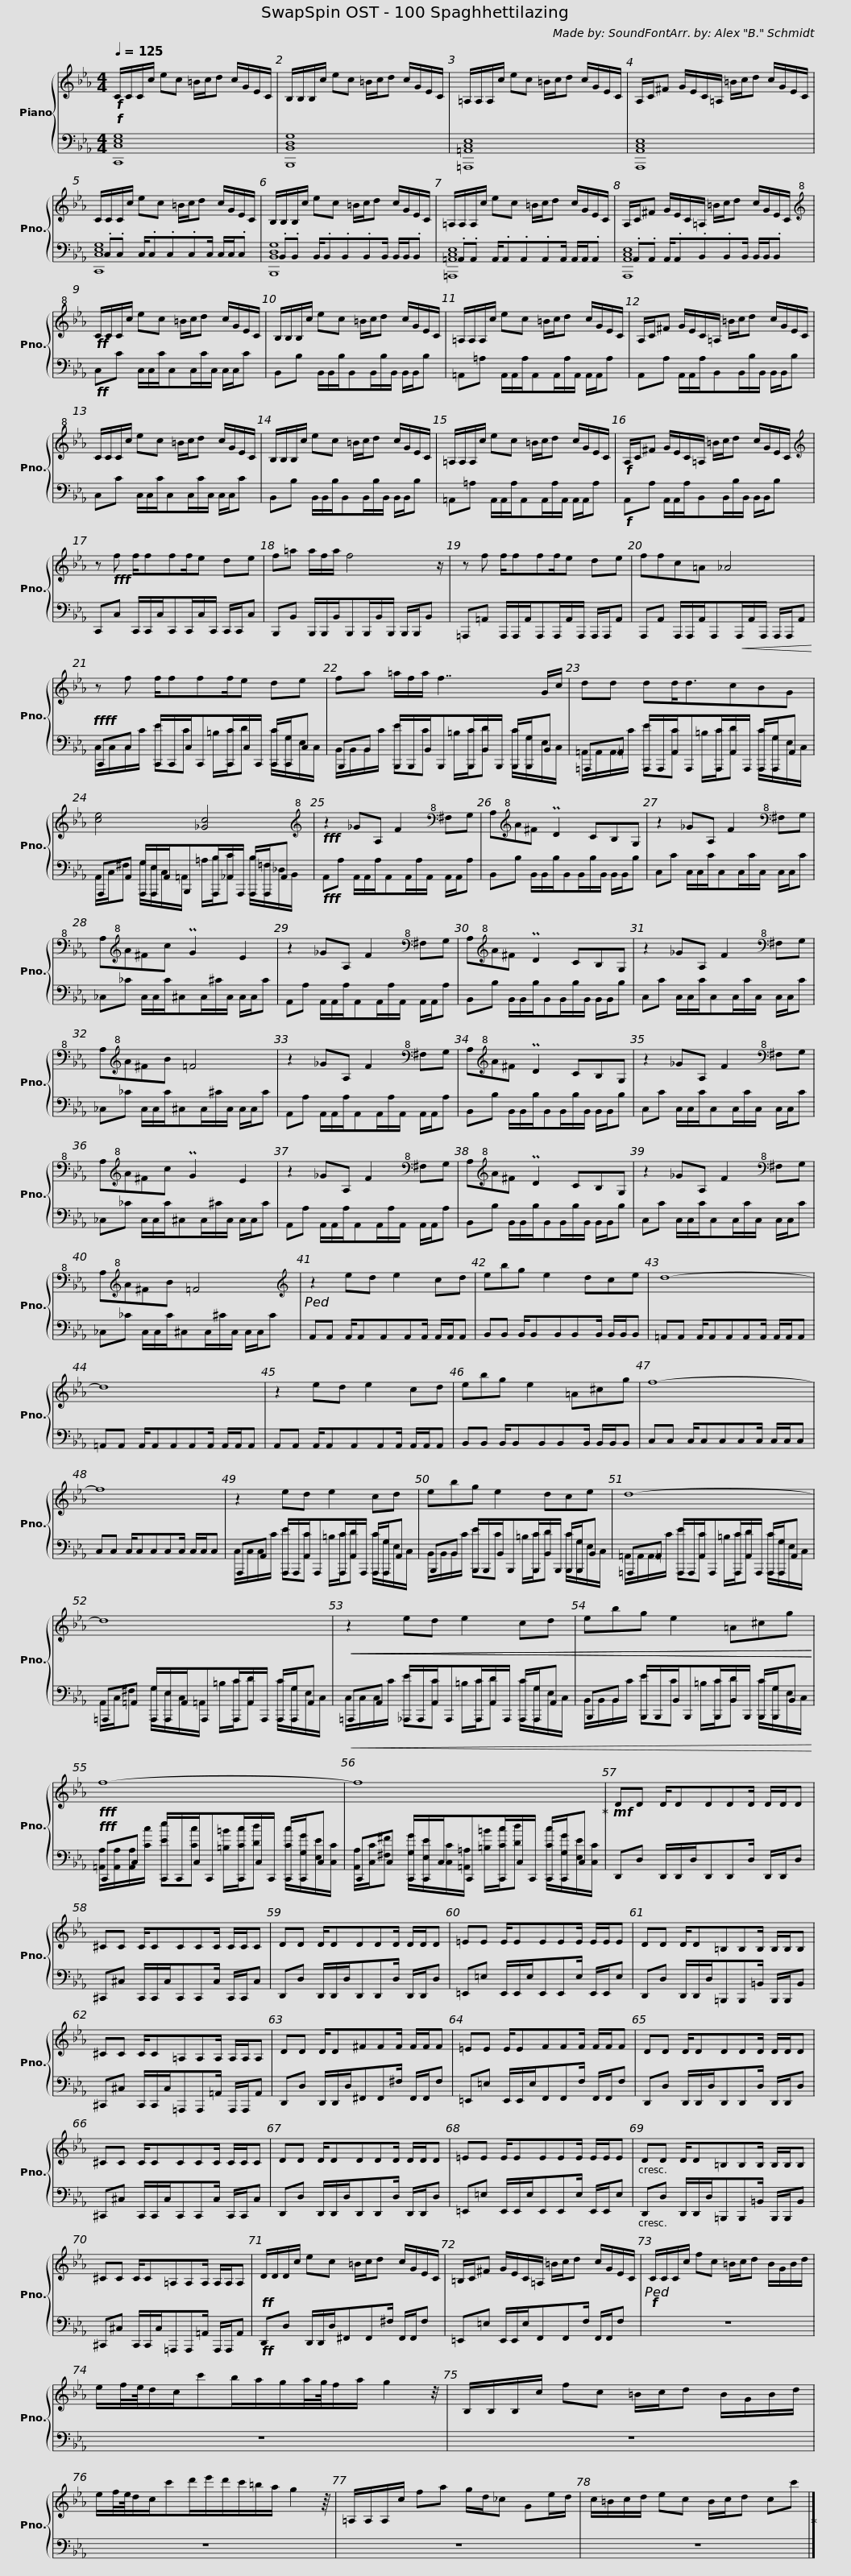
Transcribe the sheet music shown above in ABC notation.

X:1
%%score { 1 | ( 2 3 4 ) }
L:1/8
Q:1/4=125
M:4/4
I:linebreak $
K:Eb
V:1 treble
V:2 bass
V:3 bass
V:4 bass
V:1
!f! C/C/C/c/ ec =B/c/d c/G/E/C/ | B,/B,/B,/c/ ec =B/c/d c/G/E/C/ | =A,/A,/A,/c/ ec =B/c/d c/G/E/C/ |$ A,/C/^F G/E/C/=A,/ =B/c/d c/G/E/C/ | C/C/C/c/ ec =B/c/d c/G/E/C/ |$ %5
 B,/B,/B,/c/ ec =B/c/d c/G/E/C/ | =A,/A,/A,/c/ ec =B/c/d c/G/E/C/ |$ A,/C/^F G/E/C/=A,/ =B/c/d c/G/E/C/ |[K:treble+8]!ff! C/C/C/c/ ec =B/c/d c/G/E/C/ |$ B,/B,/B,/c/ ec =B/c/d c/G/E/C/ | %10
 =A,/A,/A,/c/ ec =B/c/d c/G/E/C/ |$ A,/C/^F G/E/C/=A,/ =B/c/d c/G/E/C/ | C/C/C/c/ ec =B/c/d c/G/E/C/ |$ B,/B,/B,/c/ ec =B/c/d c/G/E/C/ | =A,/A,/A,/c/ ec =B/c/d c/G/E/C/ |$ %15
!f! A,/C/^F G/E/C/=A,/ =B/c/d c/G/E/C/ |[K:treble] z!fff! f f/fff/e de |$ f=a a/f/a/ f4 z/ | z f f/fff/e de | ffc=A _A4 |$ %20
 z f f/fff/e de | fa =a/f/a/ f7/2 G/c/ |$ dd dd<dcBG | [ce]4 [_Gc]4 |$[K:treble+8]!fff! z2 _GA, F2[K:bass+8] ^F,G, | %25
 A,[K:treble+8]A^F PD2 CB,G, | z2 _GA, F2[K:bass+8] ^F,G, |$ A,[K:treble+8]A^Fc PG2 E2 | z2 _GA, F2[K:bass+8] ^F,G, | A,[K:treble+8]A^F PD2 CB,G, |$ %30
 z2 _GA, F2[K:bass+8] ^F,G, | A,[K:treble+8]A^FB =F4 | z2 _GA, F2[K:bass+8] ^F,G, |$ A,[K:treble+8]A^F PD2 CB,G, | z2 _GA, F2[K:bass+8] ^F,G, | %35
 A,[K:treble+8]A^Fc PG2 E2 |$ z2 _GA, F2[K:bass+8] ^F,G, | A,[K:treble+8]A^F PD2 CB,G, | z2 _GA, F2[K:bass+8] ^F,G, |$ A,[K:treble+8]A^FB =F4 | %40
[K:treble]!ped! z2 ed e2 cd | ebg e2 dce |$ d8- | d8 | z2 ed e2 cd | %45
 ebg e2 =A^cg |$ f8- | f8 | z2 ed e2 cd |$ ebg e2 dce | %50
 d8- |$ d8 |!<(!!<(! z2 ed e2 cd |$ ebg e2 =A^cg!<)!!<)! |!fff! f8- |$ %55
 f8!ped-up! |!mf! DD D/DDDD/ D/D/D |$ ^CC C/CCCC/ C/C/C | DD D/DDDD/ D/D/D | =EE E/EEEE/ E/E/E |$ %60
 DD D/D=B,B,B,/ B,/B,/B, | ^CC C/C=A,A,A,/ A,/A,/A, | DD D/D^FFF/ F/F/F |$ =EE E/EFFF/ F/F/F | DD D/DDDD/ D/D/D | %65
 ^CC C/CCCC/ C/C/C |$ DD D/DDDD/ D/D/D | =EE E/EEEE/ E/E/E | DD D/D=B,B,B,/ B,/B,/B, |$ ^CC C/C=A,A,A,/ A,/A,/A, | %70
!ff! D/D/D/c/ ec =B/c/d c/G/E/C/ |$ =B,/C/^F G/E/C/=A,/ =B/c/d c/G/E/C/ |!f!!ped! C/C/C/c/ fc =B/c/d B/G/B/d/ |$ e/f/4e/8d/c/c'b/a/g/a/4g/8f/a/ g2 z/4 | B,/B,/B,/c/ fc =B/c/d B/G/B/d/ | %75
 e/f/4e/8d/c/c'd'/e'/d'/c'/=b/a/ g2 z/8 |$ =A,/A,/A,/c/ fa g/d/_c Ge/d/ | c/=B/c/d/ ec B/c/d cc'!ped-up! |] %78
V:2
!f! [C,E,G,]8 | [B,,D,G,]8 | [=A,,C,E,]8 |$ [A,,C,E,]8 | .C,.C, C,/.C,.C,.C,C,/ C,/C,/.C, |$ %5
 .B,,.B,, B,,/.B,,.B,,.B,,B,,/ B,,/B,,/.B,, | .=A,,.A,, A,,/.A,,.A,,.A,,A,,/ A,,/A,,/.A,, |$ .A,,.A,, A,,/.A,,.B,,.B,,B,,/ B,,/B,,/.B,, |!ff! C,C C,/C,/C/C,C,/C/C,/ C,/C,/C |$ B,,B, B,,/B,,/B,/B,,B,,/B,/B,,/ B,,/B,,/B, | %10
 =A,,=A, A,,/A,,/A,/A,,A,,/A,/A,,/ A,,/A,,/A, |$ A,,A, A,,/A,,/A,/B,,B,,/B,/B,,/ B,,/B,,/B, | C,C C,/C,/C/C,C,/C/C,/ C,/C,/C |$ B,,B, B,,/B,,/B,/B,,B,,/B,/B,,/ B,,/B,,/B, | =A,,=A, A,,/A,,/A,/A,,A,,/A,/A,,/ A,,/A,,/A, |$ %15
!f! A,,A, A,,/A,,/A,/B,,B,,/B,/B,,/ B,,/B,,/B, | C,,C, C,,/C,,/C,/C,,C,,/C,/C,,/ C,,/C,,/C, |$ B,,,B,, B,,,/B,,,/B,,/B,,,B,,,/B,,/B,,,/ B,,,/B,,,/B,, | =A,,,=A,, A,,,/A,,,/A,,/A,,,A,,,/A,,/A,,,/ A,,,/A,,,/A,, | A,,,A,, A,,,/A,,,/A,,/A,,,!<(!A,,,/A,,/A,,,/ A,,,/A,,,/A,,!<)! |$ %20
!ffff! C,,C, C,,/C,,/C,/C,,C,,/C,/C,,/ C,,/C,,/C, | B,,,B,, B,,,/B,,,/B,,/B,,,B,,,/B,,/B,,,/ B,,,/B,,,/B,, |$ =A,,,=A,, A,,,/A,,,/A,,/A,,,A,,,/A,,/A,,,/ A,,,/A,,,/A,, | A,,,A,, A,,,/A,,,/A,,/B,,,A,,,/_A,,/A,,,/ A,,,/A,,,/A,, |$!fff! A,,A, A,,/A,,/A,/A,,A,,/A,/A,,/ A,,/A,,/A, | %25
 B,,B, B,,/B,,/B,/B,,B,,/B,/B,,/ B,,/B,,/B, | C,C C,/C,/C/C,C,/C/C,/ C,/C,/C |$ _C,_C C,/C,/C/^C,C,/^C/C,/ C,/C,/C | A,,A, A,,/A,,/A,/A,,A,,/A,/A,,/ A,,/A,,/A, | B,,B, B,,/B,,/B,/B,,B,,/B,/B,,/ B,,/B,,/B, |$ %30
 C,C C,/C,/C/C,C,/C/C,/ C,/C,/C | _C,_C C,/C,/C/^C,C,/^C/C,/ C,/C,/C | A,,A, A,,/A,,/A,/A,,A,,/A,/A,,/ A,,/A,,/A, |$ B,,B, B,,/B,,/B,/B,,B,,/B,/B,,/ B,,/B,,/B, | C,C C,/C,/C/C,C,/C/C,/ C,/C,/C | %35
 _C,_C C,/C,/C/^C,C,/^C/C,/ C,/C,/C |$ A,,A, A,,/A,,/A,/A,,A,,/A,/A,,/ A,,/A,,/A, | B,,B, B,,/B,,/B,/B,,B,,/B,/B,,/ B,,/B,,/B, | C,C C,/C,/C/C,C,/C/C,/ C,/C,/C |$ _C,_C C,/C,/C/^C,C,/^C/C,/ C,/C,/C | %40
 A,,A,, A,,/A,,A,,A,,A,,/ A,,/A,,/A,, | B,,B,, B,,/B,,B,,B,,B,,/ B,,/B,,/B,, |$ =A,,A,, A,,/A,,A,,A,,A,,/ A,,/A,,/A,, | =A,,A,, A,,/A,,A,,A,,A,,/ A,,/A,,/A,, | A,,A,, A,,/A,,A,,A,,A,,/ A,,/A,,/A,, | %45
 B,,B,, B,,/B,,B,,B,,B,,/ B,,/B,,/B,, |$ C,C, C,/C,C,C,C,/ C,/C,/C, | C,C, C,/C,C,C,C,/ C,/C,/C, | A,,,A,, A,,,/A,,,/A,,/A,,,A,,,/A,,/A,,,/ A,,,/A,,,/A,, |$ B,,,B,, B,,,/B,,,/B,,/B,,,B,,,/B,,/B,,,/ B,,,/B,,,/B,, | %50
 =A,,,=A,, A,,,/A,,,/A,,/A,,,A,,,/A,,/A,,,/ A,,,/A,,,/A,, |$ =A,,,=A,, A,,,/A,,,/A,,/A,,,A,,,/A,,/A,,,/ A,,,/A,,,/A,, |!<(! =A,,,A,, _A,,,/A,,,/A,,/A,,,A,,,/A,,/A,,,/ A,,,/A,,,/A,, |$ B,,,B,, B,,,/B,,,/B,,/B,,,B,,,/B,,/B,,,/ B,,,/B,,,/B,,!<)! |!fff! C,,C, C,,/C,,/C,/C,,C,,/C,/C,,/ C,,/C,,/C, |$ %55
 C,,C, C,,/C,,/C,/C,,C,,/C,/C,,/ C,,/C,,/C, | D,,D, D,,/D,,/D,/D,,D,,D,/ D,,/D,,/D, |$ ^C,,^C, C,,/C,,/C,/C,,C,,C,/ C,,/C,,/C, | D,,D, D,,/D,,/D,/D,,D,,D,/ D,,/D,,/D, | =E,,=E, E,,/E,,/E,/E,,E,,E,/ E,,/E,,/E, |$ %60
 D,,D, D,,/D,,/D,/=B,,,B,,,=B,,/ B,,,/B,,,/B,, | ^C,,^C, C,,/C,,/C,/=A,,,A,,,=A,,/ A,,,/A,,,/A,, | D,,D, D,,/D,,/D,/^F,,F,,^F,/ F,,/F,,/F, |$ =E,,=E, E,,/E,,/E,/F,,F,,F,/ F,,/F,,/F, | D,,D, D,,/D,,/D,/D,,D,,D,/ D,,/D,,/D, | %65
 ^C,,^C, C,,/C,,/C,/C,,C,,C,/ C,,/C,,/C, |$ D,,D, D,,/D,,/D,/D,,D,,D,/ D,,/D,,/D, | =E,,=E, E,,/E,,/E,/E,,E,,E,/ E,,/E,,/E, | D,,D, D,,/D,,/D,/=B,,,B,,,=B,,/ B,,,/B,,,/B,, |$ ^C,,^C, C,,/C,,/C,/=A,,,A,,,=A,,/ A,,,/A,,,/A,, | %70
!ff! D,,D, D,,/D,,/D,/^F,,F,,^F,/ F,,/F,,/F, |$ =E,,=E, E,,/E,,/E,/F,,F,,F,/ F,,/F,,/F, | z8 |$ z8 | z8 | %75
 z8 |$ z8 | z8 |] %78
V:3
 C,,8 | B,,,8 | =A,,,8 |$ A,,,8 | [C,E,G,]8 |$ %5
 [B,,D,G,]8 | [=A,,C,E,]8 |$ [A,,C,E,]8 | x8 |$ x8 | %10
 x8 |$ x8 | x8 |$ x8 | x8 |$ %15
 x8 | x8 |$ x8 | x8 | x8 |$ %20
 C,/C,/C,/C/ EC =B,/C/D C/G,/E,/C,/ | B,,/B,,/B,,/C/ EC =B,/C/D C/G,/E,/C,/ |$ =A,,/A,,/A,,/C/ EC =B,/C/D C/G,/E,/C,/ | A,,/C,/^F, G,/E,/C,/=A,,/ =A,/B,/C B,/=F,/_D,/B,,/ |$ x8 | %25
 x8 | x8 |$ x8 | x8 | x8 |$ %30
 x8 | x8 | x8 |$ x8 | x8 | %35
 x8 |$ x8 | x8 | x8 |$ x8 | %40
 x8 | x8 |$ x8 | x8 | x8 | %45
 x8 |$ x8 | x8 | C,/C,/C,/C/ EC =B,/C/D C/G,/E,/C,/ |$ B,,/B,,/B,,/C/ EC =B,/C/D C/G,/E,/C,/ | %50
 =A,,/A,,/A,,/C/ EC =B,/C/D C/G,/E,/C,/ |$ A,,/C,/^F, G,/E,/C,/=A,,/ =B,/C/D C/G,/E,/C,/ | C,/C,/C,/C/ EC =B,/C/D C/G,/E,/C,/ |$ B,,/B,,/B,,/C/ EC =B,/C/D C/G,/E,/C,/ | [=A,,A,]/[A,,A,]/[A,,A,]/[Cc]/ [Ee][Cc] [=B,=B]/[Cc]/[Dd] [Cc]/[G,G]/[E,E]/[C,C]/ |$ %55
 [A,,A,]/[C,C]/[^F,^F] [G,G]/[E,E]/[C,C]/[=A,,=A,]/ [=B,=B]/[Cc]/[Dd] [Cc]/[G,G]/[E,E]/[C,C]/ | x8 |$ x8 | x8 | x8 |$ %60
 x8 | x8 | x8 |$ x8 | x8 | %65
 x8 |$ x8 | x8 | x8 |$ x8 | %70
 x8 |$ x8 | x8 |$ x8 | x8 | %75
 x8 |$ x8 | x8 |] %78
V:4
 x8 | x8 | x8 |$ x8 | C,,8 |$ %5
 B,,,8 | =A,,,8 |$ A,,,8 | x8 |$ x8 | %10
 x8 |$ x8 | x8 |$ x8 | x8 |$ %15
 x8 | x8 |$ x8 | x8 | x8 |$ %20
 x8 | x8 |$ x8 | x8 |$ x8 | %25
 x8 | x8 |$ x8 | x8 | x8 |$ %30
 x8 | x8 | x8 |$ x8 | x8 | %35
 x8 |$ x8 | x8 | x8 |$ x8 | %40
 x8 | x8 |$ x8 | x8 | x8 | %45
 x8 |$ x8 | x8 | x8 |$ x8 | %50
 x8 |$ x8 | x8 |$ x8 | x8 |$ %55
 x8 | x8 |$ x8 | x8 | x8 |$ %60
 x8 | x8 | x8 |$ x8 | x8 | %65
 x8 |$ x8 | x8 | x8 |$ x8 | %70
 x8 |$ x8 | x8 |$ x8 | x8 | %75
 x8 |$ x8 | x8 |] %78
